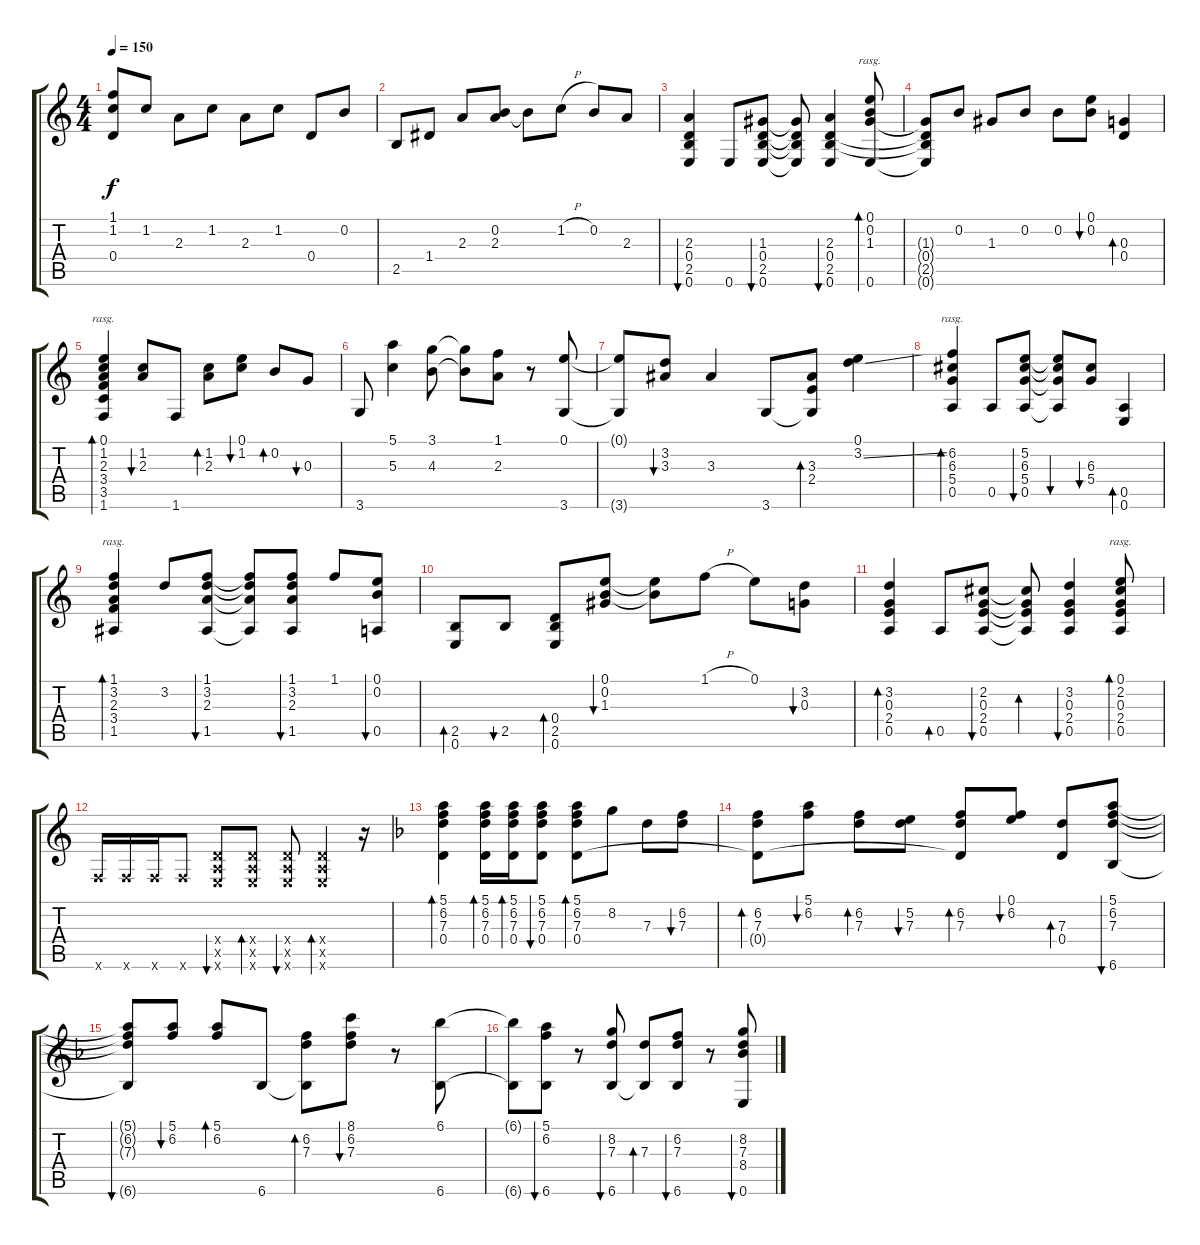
\track "" {instrument acousticguitarsteel}
\staff {score tabs}
\tuning (E4 B3 G3 D3 A2 E2) {hide}
\ts (4 4)
\tempo 150
\clef g2
\ks c
(1.1{t} 1.2{t} 0.4{t}).8{dy f} 1.2.8 2.3.8 1.2.8 2.3.8 1.2.8 0.4.8 0.2.8 |
2.5.8 1.4.8 2.3.8 (0.2 2.3).8 0.2{t}.8 1.2{h}.8 0.2.8 2.3.8 |
(2.3 0.4 2.5 0.6).4{bu 120} 0.6.8 (1.3 0.4 2.5 0.6).8{bu 120} (1.3{t} 0.4{t} 2.5{t} 0.6{t}).8 (2.3 0.4 2.5 0.6).4{bu 120} (0.1 0.2 1.3 0.6).8{bd 120 rasg ii} |
(1.3{t} 0.4{t} 2.5{t} 0.6{t}).8 0.2.8 1.3.8 0.2.8 0.2.8 (0.1 0.2).8{bu 120} (0.3 0.4).4{bd 120} |
(0.1 1.2 2.3 3.4 3.5 1.6).4{bd 120 rasg ii} (1.2 2.3).8{bu 120} 1.6.8 (1.2 2.3).8{bd 120} (0.1 1.2).8{bu 120} 0.2.8{bd 120} 0.3.8{bu 120} |
3.6.8 (5.1 5.3).4 (3.1 4.3).8 (3.1{t} 4.3{t}).8 (1.1 2.3).8 r.8 (0.1 3.6).8 |
(0.1{t} 3.6{t}).8 (3.2 3.3).8{bu 120} 3.3.4 3.6.8 (3.3 2.4 3.6{t}).8{bd 120} (0.1 3.2{ss}).4 |
(6.2 6.3 5.4 0.5).4{bd 120 rasg ii} 0.5.8 (5.2 6.3 5.4 0.5).8{bu 120} (5.2{t} 6.3{t} 5.4{t} 0.5{t}).8{bu 120} (6.3 5.4).8{bu 120} (0.5 0.6).4{bd 60} |
(1.1 3.2 2.3 3.4 1.5).4{bd 120 rasg ii} 3.2.8 (1.1 3.2 2.3 1.5).8{bu 120} (1.1{t} 3.2{t} 2.3{t} 1.5{t}).8 (1.1 3.2 2.3 1.5).8{bu 120} 1.1.8 (0.1 0.2 0.5).8{bu 120} |
(2.5 0.6).8{bd 120} 2.5.8{bu 120} (0.4 2.5 0.6).8{bd 120} (0.1 0.2 1.3).8{bu 120} (0.1{t} 0.2{t}).8 1.1{h}.8 0.1.8 (3.2 0.3).8{bu 120} |
(3.2 0.3 2.4 0.5).4{bd 120} 0.5.8{bd 120} (2.2 0.3 2.4 0.5).8{bu 120} (2.2{t} 0.3{t} 2.4{t} 0.5{t}).8{bd 120} (3.2 0.3 2.4 0.5).4{bu 120} (0.1 2.2 0.3 2.4 0.5).8{bd 120 rasg ii} |
1.6{x}.16 1.6{x}.16 1.6{x}.16 1.6{x}.8 (0.4{x} 0.5{x} 0.6{x}).8{bu 120} (0.4{x} 0.5{x} 0.6{x}).8{bd 120} (0.4{x} 0.5{x} 0.6{x}).8{bu 120} (0.4{x} 0.5{x} 0.6{x}).4{bd 120} r.16 |
\ks f
(5.1 6.2 7.3 0.4).4{bd 120} (5.1 6.2 7.3 0.4).16{bd 120} (5.1 6.2 7.3 0.4).16{bd 120} (5.1 6.2 7.3 0.4).8{bu 120} (5.1 6.2 7.3 0.4).8{bd 120} 8.2.8 7.3.8 (6.2 7.3).8{bu 120} |
(6.2 7.3 0.4{t}).8{bd 120} (5.1 6.2).8{bu 120} (6.2 7.3).8{bd 120} (5.2 7.3).8{bu 120} (6.2 7.3 0.4{t}).8{bd 120} (0.1 6.2).8{bu 120} (7.3 0.4).8{bd 120} (5.1 6.2 7.3 6.6).8{bu 120} |
(5.1{t} 6.2{t} 7.3{t} 6.6{t}).8{bu 120} (5.1 6.2).8{bu 120} (5.1 6.2).8{bd 120} 6.6.8 (6.2 7.3 6.6{t}).8{bd 120} (8.1 6.2 7.3).8{bu 120} r.8{txt ""} (6.1 6.6).8 |
(6.1{t} 6.6{t}).8 (5.1 6.2 6.6).8{bu 120} r.8{txt ""} (8.2 7.3 6.6).8{bu 120} (7.3 6.6{t}).8{bd 120} (6.2 7.3 6.6).8{bu 120} r.8{txt ""} (8.2 7.3 8.4 0.6).8{bu 120}
